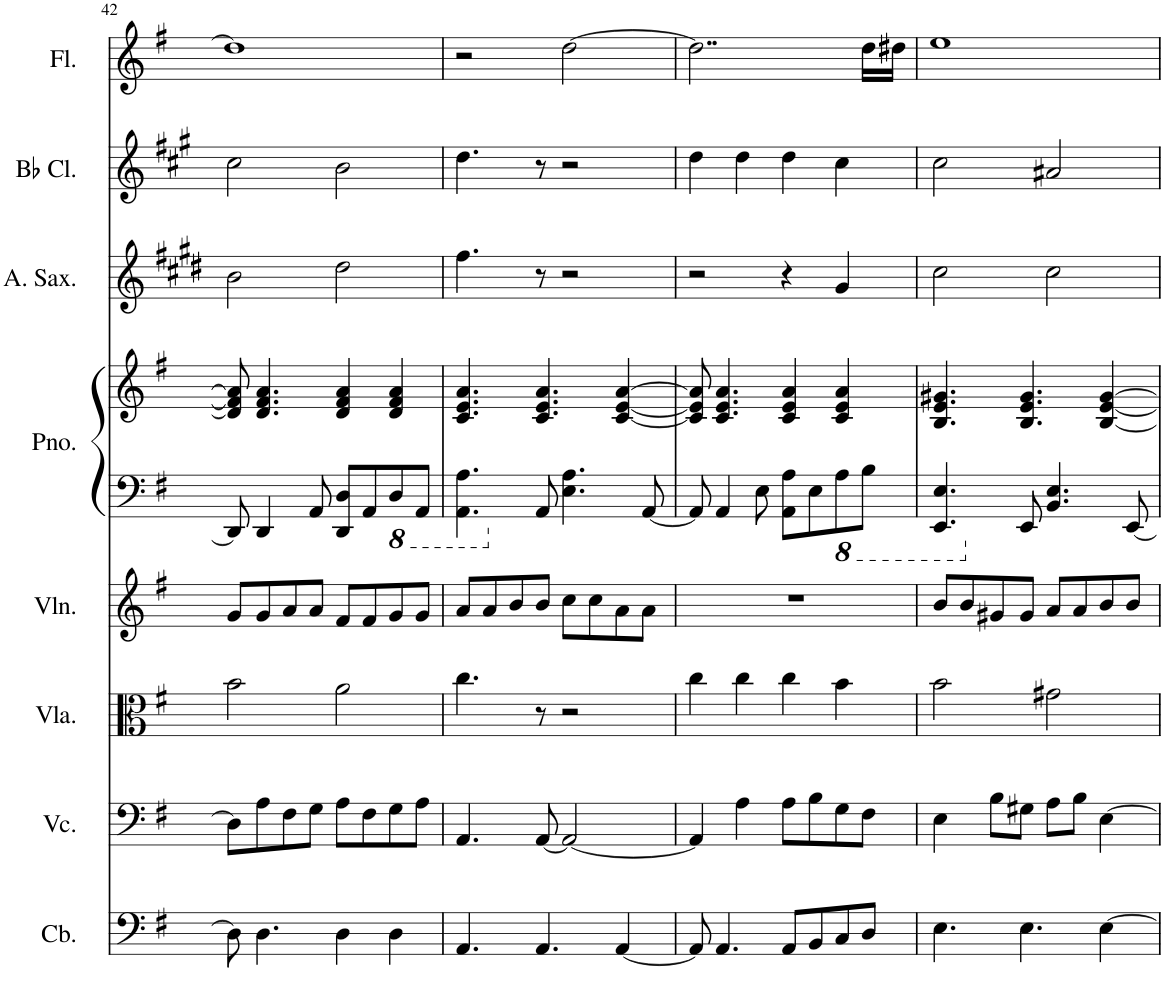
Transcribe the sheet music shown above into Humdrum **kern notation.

**kern	**kern	**kern	**kern	**kern	**kern	**kern	**kern	**kern
*part8	*part7	*part6	*part5	*part4	*part4	*part3	*part2	*part1
*staff9	*staff8	*staff7	*staff6	*staff5	*staff4	*staff3	*staff2	*staff1
*I"Contrabass	*I"Violoncello	*I"Viola	*I"Violin	*I"Piano	*	*I"Alto Saxophone	*I"Bb Clarinet	*I"Flute
*I'Cb.	*I'Vc.	*I'Vla.	*I'Vln.	*I'Pno.	*	*I'A. Sax.	*I'Bb Cl.	*I'Fl.
!!LO:PB:g=z
*clefF4	*clefF4	*clefC3	*clefG2	*clefF4	*clefG2	*clefG2	*clefG2	*clefG2
*Trd7c12	*	*	*	*	*	*Trd5c9	*Trd1c2	*
*k[f#]	*k[f#]	*k[f#]	*k[f#]	*k[f#]	*k[f#]	*k[f#c#g#d#]	*k[f#c#g#]	*k[f#]
*M4/4	*M4/4	*M4/4	*M4/4	*M4/4	*M4/4	*M4/4	*M4/4	*M4/4
=42	=42	=42	=42	=42	=42	=42	=42	=42
8D\]	8D\L]	2b\	8g/L	8DD/]	8d/] 8f#/] 8a/]	2b\	2cc#\	1dd]
4.D\	8A\	.	8g/	4DD/	4.d/ 4.f#/ 4.a/	.	.	.
.	8F#\	.	8a/	.	.	.	.	.
.	8G\J	.	8a/J	8AA/	.	.	.	.
4D\	8A\L	2a\	8f#/L	8DD/ 8D/L	4d/ 4f#/ 4a/	2dd#\	2b\	.
.	8F#\	.	8f#/	8AA/	.	.	.	.
*	*	*	*	*8ba	*	*	*	*
4D\	8G\	.	8g/	8DD/	4d/ 4f#/ 4a/	.	.	.
.	8A\J	.	8g/J	8AAA/J	.	.	.	.
=43	=43	=43	=43	=43	=43	=43	=43	=43
4.AA/	4.AA/	4.cc\	8a/L	4.AAA\ 4.AA\	4.c/ 4.e/ 4.a/	4.ff#\	4.dd\	2r
.	.	.	8a/	.	.	.	.	.
.	.	.	8b/	.	.	.	.	.
*	*	*	*	*X8ba	*	*	*	*
4.AA/	[8AA/	8r	8b/J	8AA/	4.c/ 4.e/ 4.a/	8r	8r	.
.	2AA/_	2r	8cc\L	4.E\ 4.A\	.	2r	2r	[2dd\
.	.	.	8cc\	.	.	.	.	.
[4AA/	.	.	8a\	.	[4c/ [4e/ [4a/	.	.	.
.	.	.	8a\J	[8AA/	.	.	.	.
=44	=44	=44	=44	=44	=44	=44	=44	=44
8AA/]	4AA/]	4cc\	1r	8AA/]	8c/] 8e/] 8a/]	2r	4dd\	2..dd\]
4.AA/	.	.	.	4AA/	4.c/ 4.e/ 4.a/	.	.	.
.	4A\	4cc\	.	.	.	.	4dd\	.
.	.	.	.	8E\	.	.	.	.
8AA/L	8A\L	4cc\	.	8AA\ 8A\L	4c/ 4e/ 4a/	4r	4dd\	.
8BB/	8B\	.	.	8E\	.	.	.	.
*	*	*	*	*8ba	*	*	*	*
8C/	8G\	4b\	.	8AA\	4c/ 4e/ 4a/	4g#/	4cc#\	.
8D/J	8F#\J	.	.	8BB\J	.	.	.	16dd\LL
.	.	.	.	.	.	.	.	16dd#X\JJ
=45	=45	=45	=45	=45	=45	=45	=45	=45
4.E\	4E\	2b\	8b/L	4.EEE/ 4.EE/	4.B/ 4.e/ 4.g#X/	2cc#\	2cc#\	1ee
.	.	.	8b/	.	.	.	.	.
.	8B\L	.	8g#X/	.	.	.	.	.
*	*	*	*	*X8ba	*	*	*	*
4.E\	8G#X\J	.	8g#/J	8EE/	4.B/ 4.e/ 4.g#/	.	.	.
.	8A\L	2g#X\	8a/L	4.BB/ 4.E/	.	2cc#\	2a#X/	.
.	8B\J	.	8a/	.	.	.	.	.
[4E\	[4E\	.	8b/	.	[4B/ [4e/ [4g#/	.	.	.
.	.	.	8b/J	[8EE/	.	.	.	.
=	=	=	=	=	=	=	=	=
*-	*-	*-	*-	*-	*-	*-	*-	*-
